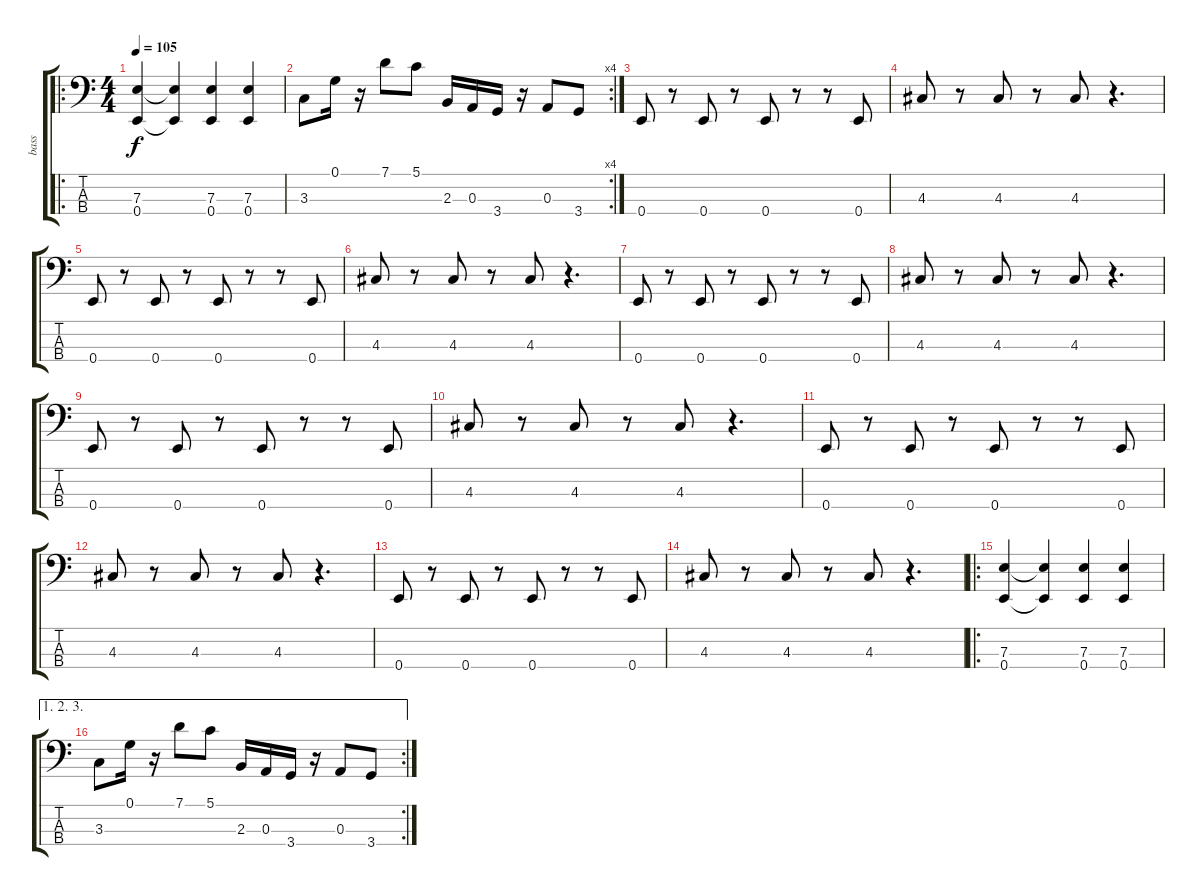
\track ("bass" "bass") {instrument electricbassfinger}
\staff {score tabs}
\tuning (G2 D2 A1 E1) {hide}
\ro
\ts (4 4)
\tempo 105
\clef f4
\ks c
(7.3 0.4).4{dy f instrument electricbassfinger} (7.3{t} 0.4{t}).4 (7.3 0.4).4 (7.3 0.4).4 |
\rc 4
3.3.8 0.1.16 r.16 7.1.8 5.1.8 2.3.16 0.3.16 3.4.16 r.16 0.3.8 3.4.8 |
0.4.8 r.8 0.4.8 r.8 0.4.8 r.8 r.8 0.4.8 |
4.3.8 r.8 4.3.8 r.8 4.3.8 r.4{d} |
0.4.8 r.8 0.4.8 r.8 0.4.8 r.8 r.8 0.4.8 |
4.3.8 r.8 4.3.8 r.8 4.3.8 r.4{d} |
0.4.8 r.8 0.4.8 r.8 0.4.8 r.8 r.8 0.4.8 |
4.3.8 r.8 4.3.8 r.8 4.3.8 r.4{d} |
0.4.8 r.8 0.4.8 r.8 0.4.8 r.8 r.8 0.4.8 |
4.3.8 r.8 4.3.8 r.8 4.3.8 r.4{d} |
0.4.8 r.8 0.4.8 r.8 0.4.8 r.8 r.8 0.4.8 |
4.3.8 r.8 4.3.8 r.8 4.3.8 r.4{d} |
0.4.8 r.8 0.4.8 r.8 0.4.8 r.8 r.8 0.4.8 |
4.3.8 r.8 4.3.8 r.8 4.3.8 r.4{d} |
\ro
(7.3 0.4).4 (7.3{t} 0.4{t}).4 (7.3 0.4).4 (7.3 0.4).4 |
\ae (1 2 3)
\rc 2
3.3.8 0.1.16 r.16 7.1.8 5.1.8 2.3.16 0.3.16 3.4.16 r.16 0.3.8 3.4.8
